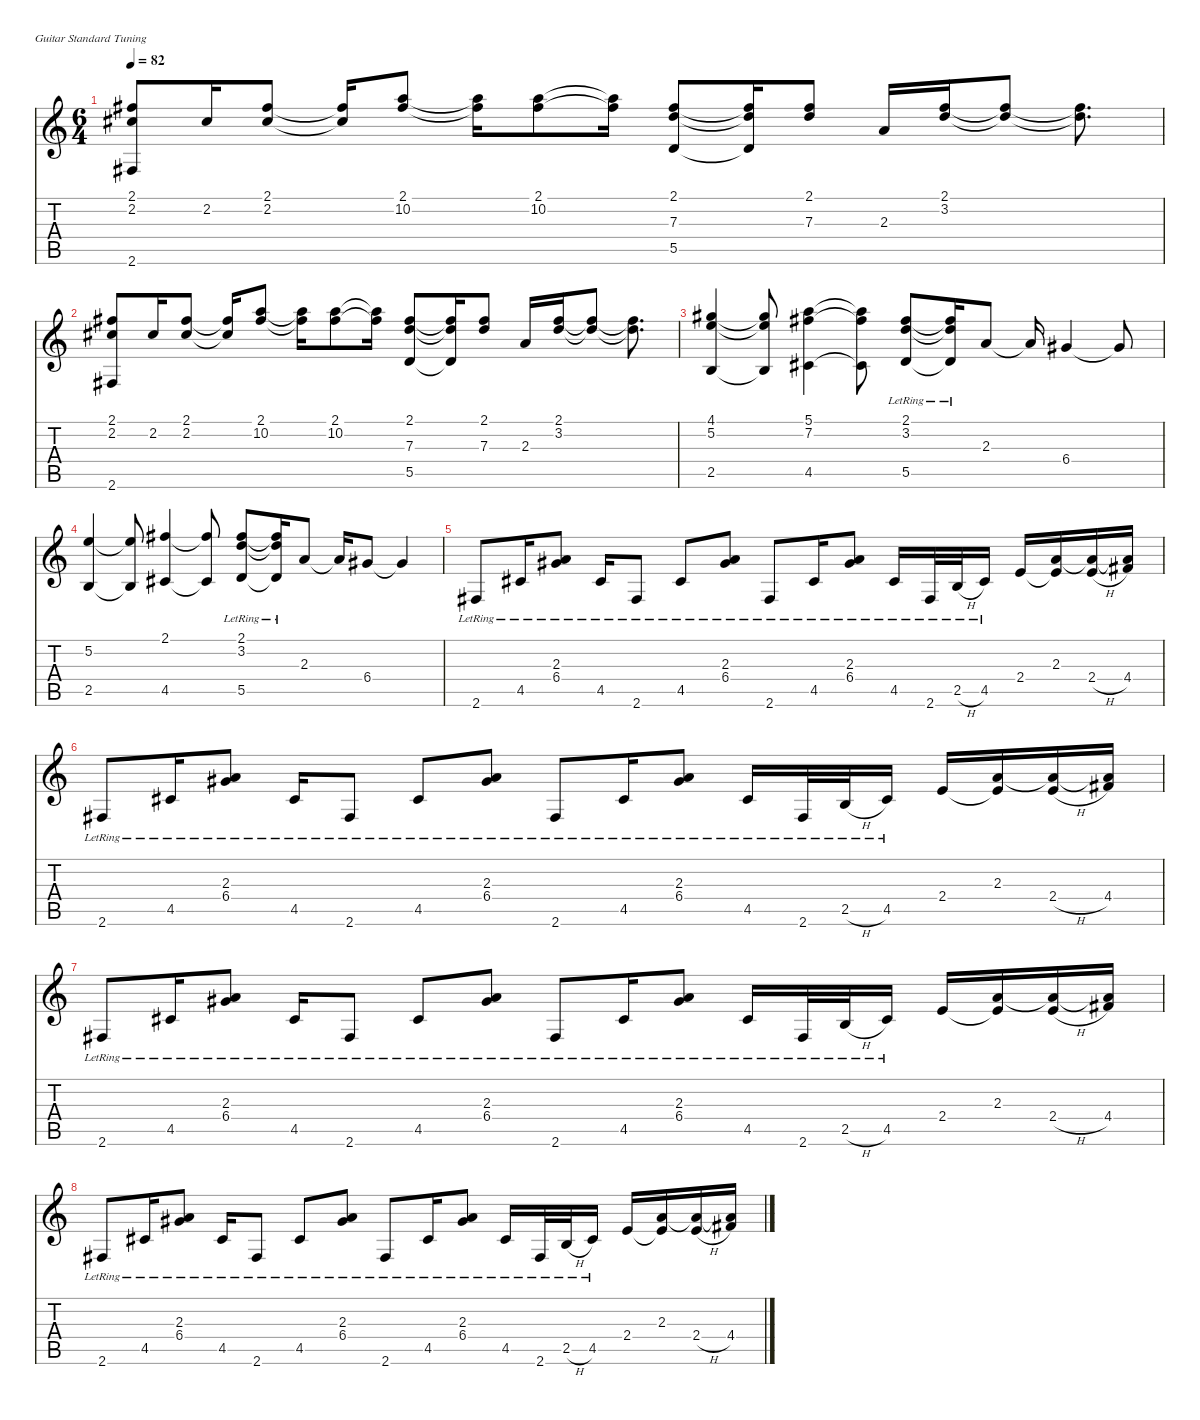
\defaultSystemsLayout 4
\hideDynamics
\bracketExtendMode nobrackets
\singleTrackTrackNamePolicy hidden
\multiTrackTrackNamePolicy hidden
\firstSystemTrackNameMode fullname
\firstSystemTrackNameOrientation horizontal
\otherSystemsTrackNameOrientation horizontal
\track ("Guitar 1" "el.guit.") {instrument electricguitarclean}
\staff {score tabs}
\tuning (E4 B3 G3 D3 A2 E2)
\ts (6 4)
\tempo 82
\clef g2
\ks c
(2.1{acc #} 2.2{acc #} 2.6{acc #}).8{dy f beam Up} 2.2{acc #}.16{dy mf beam Up} (2.1{acc #} 2.2{acc #}).8{dy f beam Up} (2.1{t acc #} 2.2{t acc #}).16{beam Up} (2.1{acc #} 10.2).8{beam Down} (2.1{t acc #} 10.2{t}).16{beam Down} (2.1{acc #} 10.2).8{beam Down} (2.1{t acc #} 10.2{t}).16{beam Down} (2.1{acc #} 7.3 5.5).8{beam Up} (2.1{t acc #} 7.3{t} 5.5{t}).16{beam Up} (2.1{acc #} 7.3).8{beam Up} 2.3.16{beam Up} (2.1{acc #} 3.2).16{beam Down} (2.1{t acc #} 3.2{t}).8{beam Down} (2.1{t acc #} 3.2{t}).8{d beam Down} |
(2.1{acc #} 2.2{acc #} 2.6{acc #}).8{beam Up} 2.2{acc #}.16{dy mf beam Up} (2.1{acc #} 2.2{acc #}).8{dy f beam Up} (2.1{t acc #} 2.2{t acc #}).16{beam Up} (2.1{acc #} 10.2).8{beam Down} (2.1{t acc #} 10.2{t}).16{beam Down} (2.1{acc #} 10.2).8{beam Down} (2.1{t acc #} 10.2{t}).16{beam Down} (2.1{acc #} 7.3 5.5).8{beam Up} (2.1{t acc #} 7.3{t} 5.5{t}).16{beam Up} (2.1{acc #} 7.3).8{beam Up} 2.3.16{beam Up} (2.1{acc #} 3.2).16{beam Down} (2.1{t acc #} 3.2{t}).8{beam Down} (2.1{t acc #} 3.2{t}).8{d beam Down} |
(4.1{acc #} 5.2 2.5).4{beam Up} (4.1{t acc #} 5.2{t} 2.5{t}).8{beam Up} (5.1 7.2{acc #} 4.5{acc #}).4{beam Down} (5.1{t} 7.2{t acc #} 4.5{t acc #}).8{beam Down} (2.1{lr acc #} 3.2{lr} 5.5).8{beam Up} (2.1{lr t acc #} 3.2{lr t} 5.5{t}).16{beam Up} 2.3.8{beam Up} 2.3{t}.16{beam Up} 6.4{acc #}.4{beam Up} 6.4{t acc #}.8{beam Up} |
(5.2 2.5).4{beam Up} (5.2{t} 2.5{t}).8{beam Up} (2.1{acc #} 4.5{acc #}).4{beam Up} (2.1{t acc #} 4.5{t acc #}).8{beam Up} (2.1{lr acc #} 3.2{lr} 5.5).8{beam Up} (2.1{lr t acc #} 3.2{lr t} 5.5{t}).16{beam Up} 2.3.8{beam Up} 2.3{t}.16{beam Up} 6.4{acc #}.8{beam Up} 6.4{t acc #}.4{beam Up} |
2.6{lr acc #}.8{beam Up} 4.5{lr acc #}.16{beam Up} (2.3{lr} 6.4{lr acc #}).8{beam Up} 4.5{lr acc #}.16{beam Up} 2.6{lr acc #}.8{beam Up} 4.5{lr acc #}.8{beam Up} (2.3{lr} 6.4{lr acc #}).8{beam Up} 2.6{lr acc #}.8{beam Up} 4.5{lr acc #}.16{beam Up} (2.3{lr} 6.4{lr acc #}).8{beam Up} 4.5{lr acc #}.16{beam Up} 2.6{lr acc #}.32{beam Up} 2.5{h lr}.32{beam Up} 4.5{lr acc #}.16{beam Up} 2.4.16{beam Up} (2.3 2.4{t}).16{beam Up} (2.4{h} 2.3{t}).16{beam Up} (2.3{t} 4.4{acc #}).16{beam Up} |
2.6{lr acc #}.8{beam Up} 4.5{lr acc #}.16{beam Up} (2.3{lr} 6.4{lr acc #}).8{beam Up} 4.5{lr acc #}.16{beam Up} 2.6{lr acc #}.8{beam Up} 4.5{lr acc #}.8{beam Up} (2.3{lr} 6.4{lr acc #}).8{beam Up} 2.6{lr acc #}.8{beam Up} 4.5{lr acc #}.16{beam Up} (2.3{lr} 6.4{lr acc #}).8{beam Up} 4.5{lr acc #}.16{beam Up} 2.6{lr acc #}.32{beam Up} 2.5{h lr}.32{beam Up} 4.5{lr acc #}.16{beam Up} 2.4.16{beam Up} (2.3 2.4{t}).16{beam Up} (2.4{h} 2.3{t}).16{beam Up} (2.3{t} 4.4{acc #}).16{beam Up} |
2.6{lr acc #}.8{beam Up} 4.5{lr acc #}.16{beam Up} (2.3{lr} 6.4{lr acc #}).8{beam Up} 4.5{lr acc #}.16{beam Up} 2.6{lr acc #}.8{beam Up} 4.5{lr acc #}.8{beam Up} (2.3{lr} 6.4{lr acc #}).8{beam Up} 2.6{lr acc #}.8{beam Up} 4.5{lr acc #}.16{beam Up} (2.3{lr} 6.4{lr acc #}).8{beam Up} 4.5{lr acc #}.16{beam Up} 2.6{lr acc #}.32{beam Up} 2.5{h lr}.32{beam Up} 4.5{lr acc #}.16{beam Up} 2.4.16{beam Up} (2.3 2.4{t}).16{beam Up} (2.4{h} 2.3{t}).16{beam Up} (2.3{t} 4.4{acc #}).16{beam Up} |
2.6{lr acc #}.8{beam Up} 4.5{lr acc #}.16{beam Up} (2.3{lr} 6.4{lr acc #}).8{beam Up} 4.5{lr acc #}.16{beam Up} 2.6{lr acc #}.8{beam Up} 4.5{lr acc #}.8{beam Up} (2.3{lr} 6.4{lr acc #}).8{beam Up} 2.6{lr acc #}.8{beam Up} 4.5{lr acc #}.16{beam Up} (2.3{lr} 6.4{lr acc #}).8{beam Up} 4.5{lr acc #}.16{beam Up} 2.6{lr acc #}.32{beam Up} 2.5{h lr}.32{beam Up} 4.5{lr acc #}.16{beam Up} 2.4.16{beam Up} (2.3 2.4{t}).16{beam Up} (2.4{h} 2.3{t}).16{beam Up} (2.3{t} 4.4{acc #}).16{beam Up}
